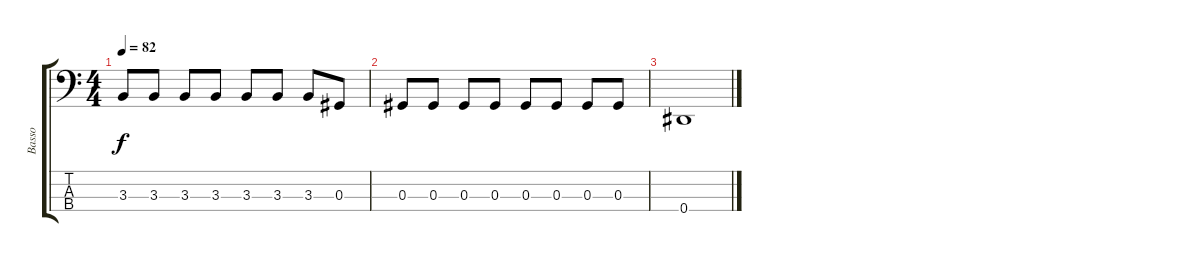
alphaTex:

\track ("Basso" "Basso") {instrument electricbassfinger}
\staff {score tabs}
\tuning (Gb2 Db2 Ab1 Eb1) {hide}
\ts (4 4)
\tempo 82
\clef f4
\ks c
3.3.8{dy f} 3.3.8 3.3.8 3.3.8 3.3.8 3.3.8 3.3.8 0.3.8 |
0.3.8 0.3.8 0.3.8 0.3.8 0.3.8 0.3.8 0.3.8 0.3.8 |
0.4.1
